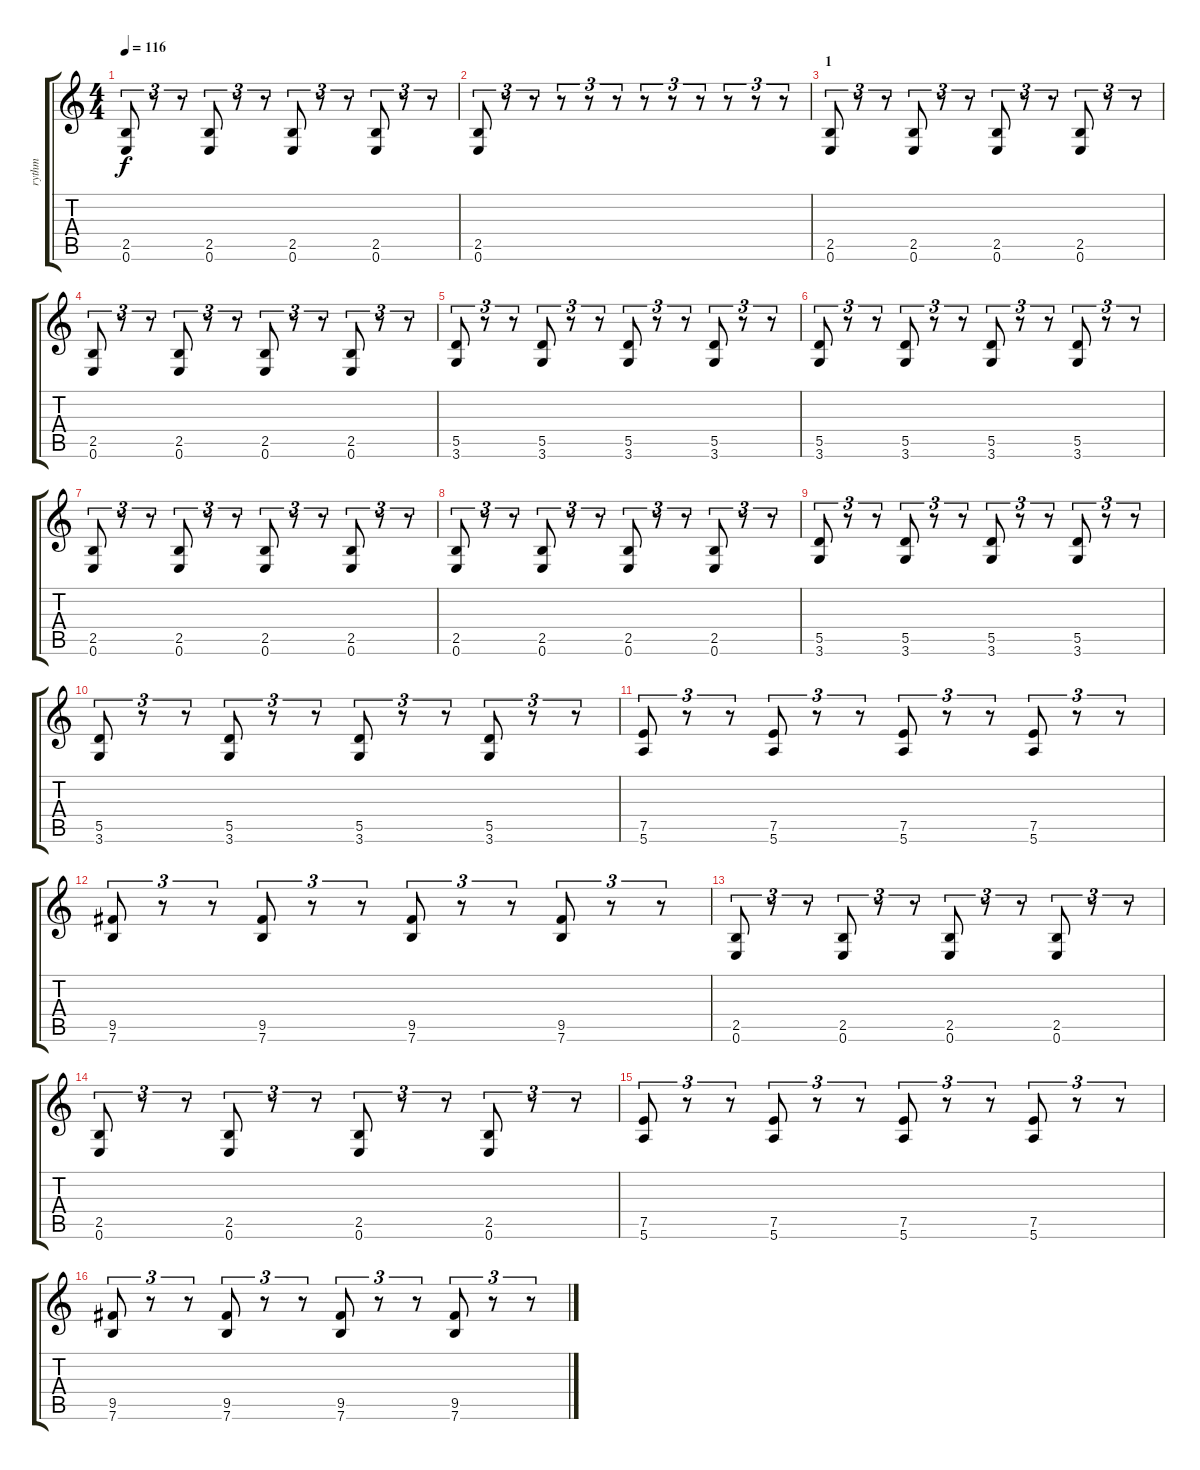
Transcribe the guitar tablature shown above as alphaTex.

\track ("rythm" "rythm") {instrument distortionguitar}
\staff {score tabs}
\tuning (E4 B3 G3 D3 A2 E2) {hide}
\ts (4 4)
\tempo 116
\clef g2
\ks c
(2.5 0.6).8{tu (3 2) dy f} r.8{tu (3 2)} r.8{tu (3 2)} (2.5 0.6).8{tu (3 2)} r.8{tu (3 2)} r.8{tu (3 2)} (2.5 0.6).8{tu (3 2)} r.8{tu (3 2)} r.8{tu (3 2)} (2.5 0.6).8{tu (3 2)} r.8{tu (3 2)} r.8{tu (3 2)} |
(2.5 0.6).8{tu (3 2)} r.8{tu (3 2)} r.8{tu (3 2)} r.8{tu (3 2)} r.8{tu (3 2)} r.8{tu (3 2)} r.8{tu (3 2)} r.8{tu (3 2)} r.8{tu (3 2)} r.8{tu (3 2)} r.8{tu (3 2)} r.8{tu (3 2)} |
\section ("" "1")
(2.5 0.6).8{tu (3 2)} r.8{tu (3 2)} r.8{tu (3 2)} (2.5 0.6).8{tu (3 2)} r.8{tu (3 2)} r.8{tu (3 2)} (2.5 0.6).8{tu (3 2)} r.8{tu (3 2)} r.8{tu (3 2)} (2.5 0.6).8{tu (3 2)} r.8{tu (3 2)} r.8{tu (3 2)} |
(2.5 0.6).8{tu (3 2)} r.8{tu (3 2)} r.8{tu (3 2)} (2.5 0.6).8{tu (3 2)} r.8{tu (3 2)} r.8{tu (3 2)} (2.5 0.6).8{tu (3 2)} r.8{tu (3 2)} r.8{tu (3 2)} (2.5 0.6).8{tu (3 2)} r.8{tu (3 2)} r.8{tu (3 2)} |
(5.5 3.6).8{tu (3 2)} r.8{tu (3 2)} r.8{tu (3 2)} (5.5 3.6).8{tu (3 2)} r.8{tu (3 2)} r.8{tu (3 2)} (5.5 3.6).8{tu (3 2)} r.8{tu (3 2)} r.8{tu (3 2)} (5.5 3.6).8{tu (3 2)} r.8{tu (3 2)} r.8{tu (3 2)} |
(5.5 3.6).8{tu (3 2)} r.8{tu (3 2)} r.8{tu (3 2)} (5.5 3.6).8{tu (3 2)} r.8{tu (3 2)} r.8{tu (3 2)} (5.5 3.6).8{tu (3 2)} r.8{tu (3 2)} r.8{tu (3 2)} (5.5 3.6).8{tu (3 2)} r.8{tu (3 2)} r.8{tu (3 2)} |
(2.5 0.6).8{tu (3 2)} r.8{tu (3 2)} r.8{tu (3 2)} (2.5 0.6).8{tu (3 2)} r.8{tu (3 2)} r.8{tu (3 2)} (2.5 0.6).8{tu (3 2)} r.8{tu (3 2)} r.8{tu (3 2)} (2.5 0.6).8{tu (3 2)} r.8{tu (3 2)} r.8{tu (3 2)} |
(2.5 0.6).8{tu (3 2)} r.8{tu (3 2)} r.8{tu (3 2)} (2.5 0.6).8{tu (3 2)} r.8{tu (3 2)} r.8{tu (3 2)} (2.5 0.6).8{tu (3 2)} r.8{tu (3 2)} r.8{tu (3 2)} (2.5 0.6).8{tu (3 2)} r.8{tu (3 2)} r.8{tu (3 2)} |
(5.5 3.6).8{tu (3 2)} r.8{tu (3 2)} r.8{tu (3 2)} (5.5 3.6).8{tu (3 2)} r.8{tu (3 2)} r.8{tu (3 2)} (5.5 3.6).8{tu (3 2)} r.8{tu (3 2)} r.8{tu (3 2)} (5.5 3.6).8{tu (3 2)} r.8{tu (3 2)} r.8{tu (3 2)} |
(5.5 3.6).8{tu (3 2)} r.8{tu (3 2)} r.8{tu (3 2)} (5.5 3.6).8{tu (3 2)} r.8{tu (3 2)} r.8{tu (3 2)} (5.5 3.6).8{tu (3 2)} r.8{tu (3 2)} r.8{tu (3 2)} (5.5 3.6).8{tu (3 2)} r.8{tu (3 2)} r.8{tu (3 2)} |
(7.5 5.6).8{tu (3 2)} r.8{tu (3 2)} r.8{tu (3 2)} (7.5 5.6).8{tu (3 2)} r.8{tu (3 2)} r.8{tu (3 2)} (7.5 5.6).8{tu (3 2)} r.8{tu (3 2)} r.8{tu (3 2)} (7.5 5.6).8{tu (3 2)} r.8{tu (3 2)} r.8{tu (3 2)} |
(9.5 7.6).8{tu (3 2)} r.8{tu (3 2)} r.8{tu (3 2)} (9.5 7.6).8{tu (3 2)} r.8{tu (3 2)} r.8{tu (3 2)} (9.5 7.6).8{tu (3 2)} r.8{tu (3 2)} r.8{tu (3 2)} (9.5 7.6).8{tu (3 2)} r.8{tu (3 2)} r.8{tu (3 2)} |
(2.5 0.6).8{tu (3 2)} r.8{tu (3 2)} r.8{tu (3 2)} (2.5 0.6).8{tu (3 2)} r.8{tu (3 2)} r.8{tu (3 2)} (2.5 0.6).8{tu (3 2)} r.8{tu (3 2)} r.8{tu (3 2)} (2.5 0.6).8{tu (3 2)} r.8{tu (3 2)} r.8{tu (3 2)} |
(2.5 0.6).8{tu (3 2)} r.8{tu (3 2)} r.8{tu (3 2)} (2.5 0.6).8{tu (3 2)} r.8{tu (3 2)} r.8{tu (3 2)} (2.5 0.6).8{tu (3 2)} r.8{tu (3 2)} r.8{tu (3 2)} (2.5 0.6).8{tu (3 2)} r.8{tu (3 2)} r.8{tu (3 2)} |
(7.5 5.6).8{tu (3 2)} r.8{tu (3 2)} r.8{tu (3 2)} (7.5 5.6).8{tu (3 2)} r.8{tu (3 2)} r.8{tu (3 2)} (7.5 5.6).8{tu (3 2)} r.8{tu (3 2)} r.8{tu (3 2)} (7.5 5.6).8{tu (3 2)} r.8{tu (3 2)} r.8{tu (3 2)} |
(9.5 7.6).8{tu (3 2)} r.8{tu (3 2)} r.8{tu (3 2)} (9.5 7.6).8{tu (3 2)} r.8{tu (3 2)} r.8{tu (3 2)} (9.5 7.6).8{tu (3 2)} r.8{tu (3 2)} r.8{tu (3 2)} (9.5 7.6).8{tu (3 2)} r.8{tu (3 2)} r.8{tu (3 2)}
